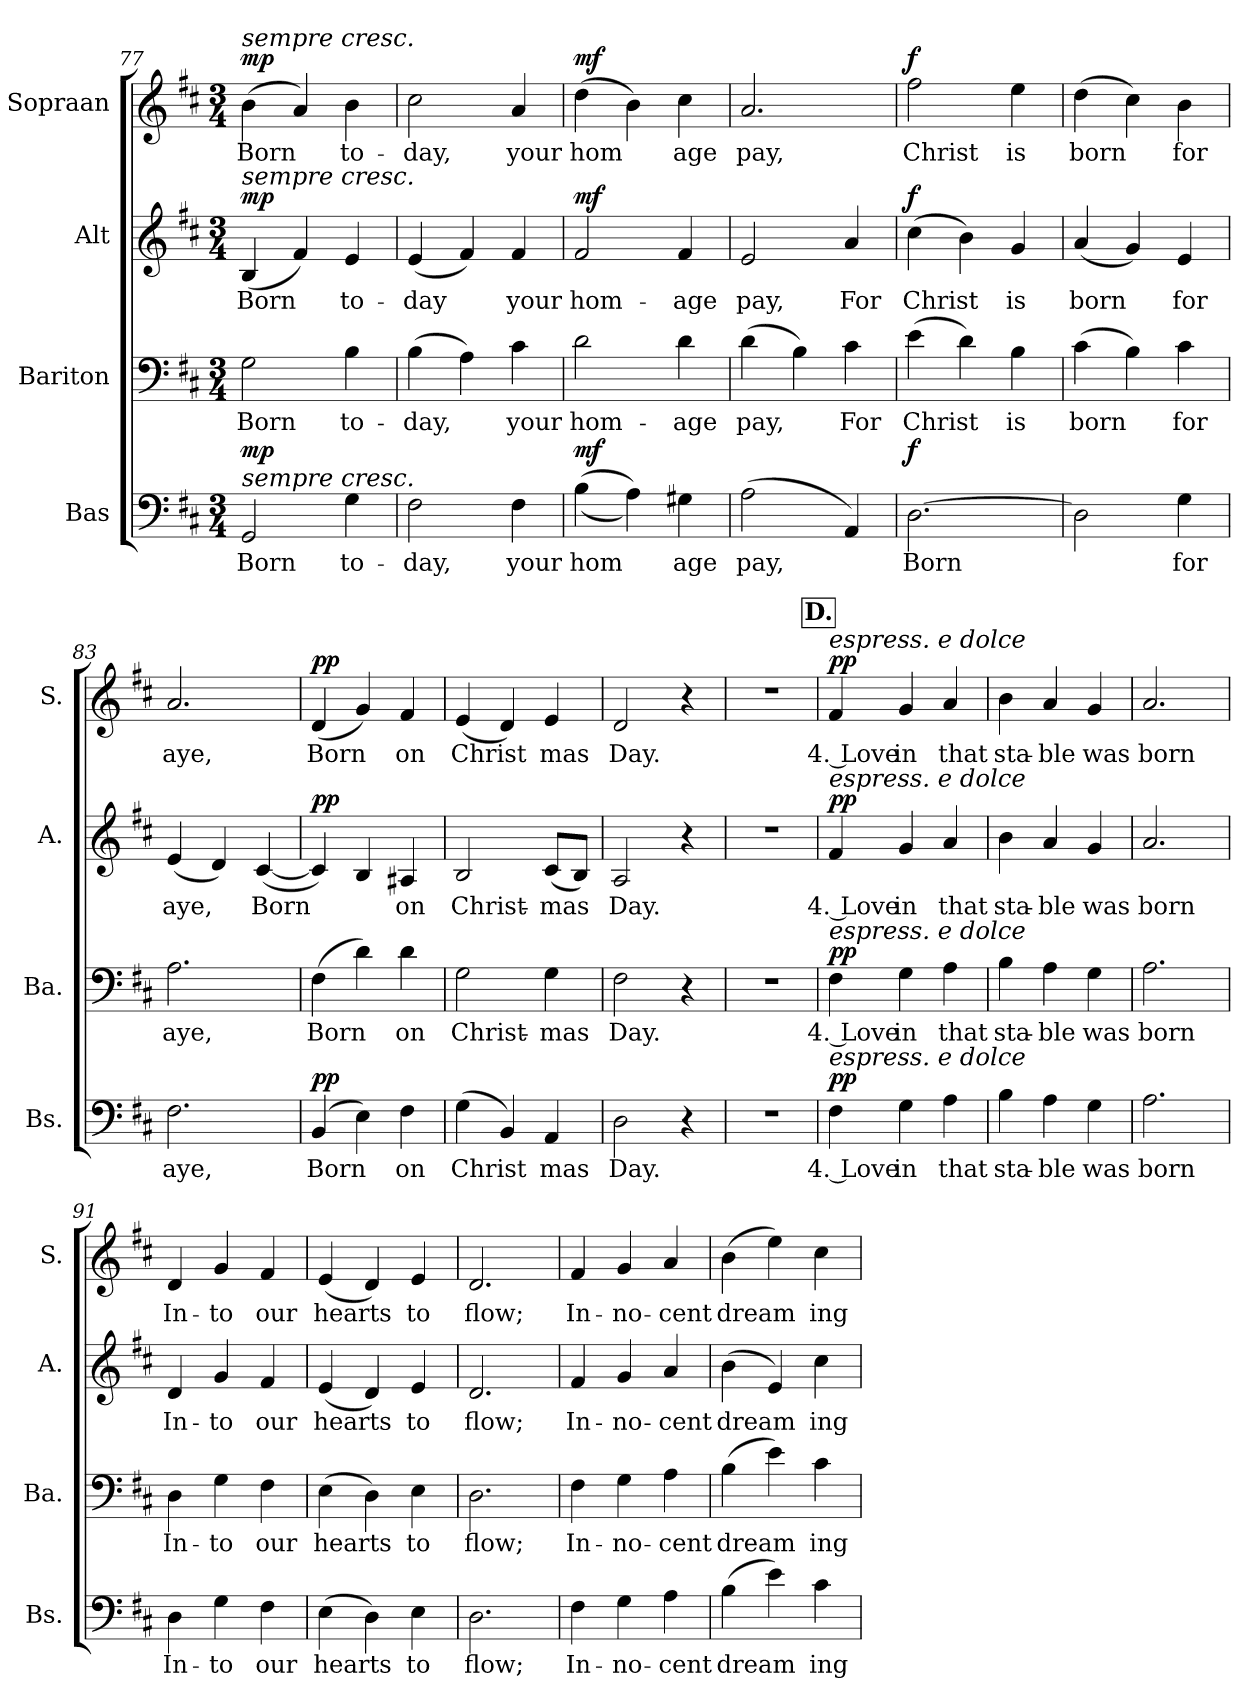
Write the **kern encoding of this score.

**kern	**text	**dynam	**kern	**text	**dynam	**kern	**text	**dynam	**kern	**text	**dynam
*part4	*part4	*part4	*part3	*part3	*part3	*part2	*part2	*part2	*part1	*part1	*part1
*staff4	*staff4	*staff4	*staff3	*staff3	*staff3	*staff2	*staff2	*staff2	*staff1	*staff1	*staff1
*I"Bas	*	*	*I"Bariton	*	*	*I"Alt	*	*	*I"Sopraan	*	*
*I'Bs.	*	*	*I'Ba.	*	*	*I'A.	*	*	*I'S.	*	*
*clefF4	*	*	*clefF4	*	*	*clefG2	*	*	*clefG2	*	*
*k[f#c#]	*	*	*k[f#c#]	*	*	*k[f#c#]	*	*	*k[f#c#]	*	*
*M3/4	*	*	*M3/4	*	*	*M3/4	*	*	*M3/4	*	*
=77	=77	=77	=77	=77	=77	=77	=77	=77	=77	=77	=77
!	!	!	!	!	!	!	!	!	!LO:TX:a:i:t=sempre cresc.	!	!
!	!	!	!	!	!	!LO:TX:a:i:t=sempre cresc.	!	!	!	!	!
!LO:TX:a:i:t=sempre cresc.	!	!	!	!	!	!	!	!	!	!	!
!	!	!LO:DY:a	!	!	!	!	!	!LO:DY:a	!	!	!LO:DY:a
2GG/	Born	mp	2G\	Born	.	(4B/	Born	mp	(4b\	Born	mp
.	.	.	.	.	.	4f#/)	.	.	4a/)	.	.
4G\	to-	.	4B\	to-	.	4e/	to-	.	4b\	to-	.
!!LO:PB:g=z
=78	=78	=78	=78	=78	=78	=78	=78	=78	=78	=78	=78
2F#\	-day,	.	(4B\	-day,	.	(4e/	-day	.	2cc#\	-day,	.
.	.	.	4A\)	.	.	4f#/)	.	.	.	.	.
4F#\	your	.	4c#\	your	.	4f#/	your	.	4a/	your	.
=79	=79	=79	=79	=79	=79	=79	=79	=79	=79	=79	=79
!	!	!LO:DY:a	!	!	!	!	!	!LO:DY:a	!	!	!LO:DY:a
((4B\	hom	mf	2d\	hom-	.	2f#/	hom-	mf	(4dd\	-hom	mf
4A\))	.	.	.	.	.	.	.	.	4b\)	.	.
4G#X\	age	.	4d\	-age	.	4f#/	-age	.	4cc#\	age	.
=80	=80	=80	=80	=80	=80	=80	=80	=80	=80	=80	=80
(2A\	pay,	.	(4d\	pay,	.	2e/	pay,	.	2.a/	pay,	.
.	.	.	4B\)	.	.	.	.	.	.	.	.
4AA/)	.	.	4c#\	For	.	4a/	For	.	.	.	.
=81	=81	=81	=81	=81	=81	=81	=81	=81	=81	=81	=81
!	!	!LO:DY:a	!	!	!	!	!	!LO:DY:a	!	!	!LO:DY:a
[2.D\	Born	f	(4e\	Christ	.	(4cc#\	Christ	f	2ff#\	Christ	f
.	.	.	4d\)	.	.	4b\)	.	.	.	.	.
.	.	.	4B\	is	.	4g/	is	.	4ee\	is	.
=82	=82	=82	=82	=82	=82	=82	=82	=82	=82	=82	=82
2D\]	.	.	(4c#\	born	.	(4a/	born	.	(4dd\	born	.
.	.	.	4B\)	.	.	4g/)	.	.	4cc#\)	.	.
4G\	for	.	4c#\	for	.	4e/	for	.	4b\	for	.
!!LO:LB:g=z
=83	=83	=83	=83	=83	=83	=83	=83	=83	=83	=83	=83
2.F#\	aye,	.	2.A\	aye,	.	(4e/	aye,	.	2.a/	aye,	.
.	.	.	.	.	.	4d/)	.	.	.	.	.
.	.	.	.	.	.	([4c#/	Born	.	.	.	.
=84	=84	=84	=84	=84	=84	=84	=84	=84	=84	=84	=84
!	!	!LO:DY:a	!	!	!	!	!	!LO:DY:a	!	!	!LO:DY:a
(4BB/	Born	pp	(4F#\	Born	.	4c#/])	.	pp	(4d/	Born	pp
4E\)	.	.	4d\)	.	.	4B/	.	.	4g/)	.	.
4F#\	on	.	4d\	on	.	4A#X/	on	.	4f#/	on	.
=85	=85	=85	=85	=85	=85	=85	=85	=85	=85	=85	=85
(4G\	Christ	.	2G\	Christ-	.	2B/	Christ-	.	(4e/	Christ	.
4BB/)	.	.	.	.	.	.	.	.	4d/)	.	.
4AA/	mas	.	4G\	-mas	.	(8c#/L	-mas	.	4e/	mas	.
.	.	.	.	.	.	8B/J)	.	.	.	.	.
=86	=86	=86	=86	=86	=86	=86	=86	=86	=86	=86	=86
2D\	Day.	.	2F#\	Day.	.	2A/	Day.	.	2d/	Day.	.
4r	.	.	4r	.	.	4r	.	.	4r	.	.
=87	=87	=87	=87	=87	=87	=87	=87	=87	=87	=87	=87
2.r	.	.	2.r	.	.	2.r	.	.	2.r	.	.
!!LO:LB:g=z
!!LO:REH:place=s1:a:B:fs=14:t=D.
=88	=88	=88	=88	=88	=88	=88	=88	=88	=88	=88	=88
!	!	!	!	!	!	!	!	!	!LO:TX:a:i:t=espress. e dolce	!	!
!	!	!	!	!	!	!LO:TX:a:i:t=espress. e dolce	!	!	!	!	!
!	!	!	!LO:TX:a:i:t=espress. e dolce	!	!	!	!	!	!	!	!
!LO:TX:a:i:t=espress. e dolce	!	!	!	!	!	!	!	!	!	!	!
!	!	!LO:DY:a	!	!	!LO:DY:a	!	!	!LO:DY:a	!	!	!LO:DY:a
4F#\	4. Love	pp	4F#\	4. Love	pp	4f#/	4. Love	pp	4f#/	4. Love	pp
4G\	in	.	4G\	in	.	4g/	in	.	4g/	in	.
4A\	that	.	4A\	that	.	4a/	that	.	4a/	that	.
=89	=89	=89	=89	=89	=89	=89	=89	=89	=89	=89	=89
4B\	sta-	.	4B\	sta-	.	4b\	sta-	.	4b\	sta-	.
4A\	-ble	.	4A\	-ble	.	4a/	-ble	.	4a/	-ble	.
4G\	was	.	4G\	was	.	4g/	was	.	4g/	was	.
=90	=90	=90	=90	=90	=90	=90	=90	=90	=90	=90	=90
2.A\	born	.	2.A\	born	.	2.a/	born	.	2.a/	born	.
=91	=91	=91	=91	=91	=91	=91	=91	=91	=91	=91	=91
4D\	In-	.	4D\	In-	.	4d/	In-	.	4d/	In-	.
4G\	-to	.	4G\	-to	.	4g/	-to	.	4g/	-to	.
4F#\	our	.	4F#\	our	.	4f#/	our	.	4f#/	our	.
=92	=92	=92	=92	=92	=92	=92	=92	=92	=92	=92	=92
(4E\	hearts	.	(4E\	hearts	.	(4e/	hearts	.	(4e/	hearts	.
4D\)	.	.	4D\)	.	.	4d/)	.	.	4d/)	.	.
4E\	to	.	4E\	to	.	4e/	to	.	4e/	to	.
=93	=93	=93	=93	=93	=93	=93	=93	=93	=93	=93	=93
2.D\	flow;	.	2.D\	flow;	.	2.d/	flow;	.	2.d/	flow;	.
=94	=94	=94	=94	=94	=94	=94	=94	=94	=94	=94	=94
4F#\	In-	.	4F#\	In-	.	4f#/	In-	.	4f#/	In-	.
4G\	-no-	.	4G\	-no-	.	4g/	-no-	.	4g/	-no-	.
4A\	-cent	.	4A\	-cent	.	4a/	-cent	.	4a/	-cent	.
!!LO:PB:g=z
=95	=95	=95	=95	=95	=95	=95	=95	=95	=95	=95	=95
(4B\	dream	.	(4B\	dream	.	(4b\	dream	.	(4b\	dream	.
4e\)	.	.	4e\)	.	.	4e/)	.	.	4ee\)	.	.
4c#\	ing	.	4c#\	ing	.	4cc#\	ing	.	4cc#\	ing	.
=	=	=	=	=	=	=	=	=	=	=	=
*-	*-	*-	*-	*-	*-	*-	*-	*-	*-	*-	*-
